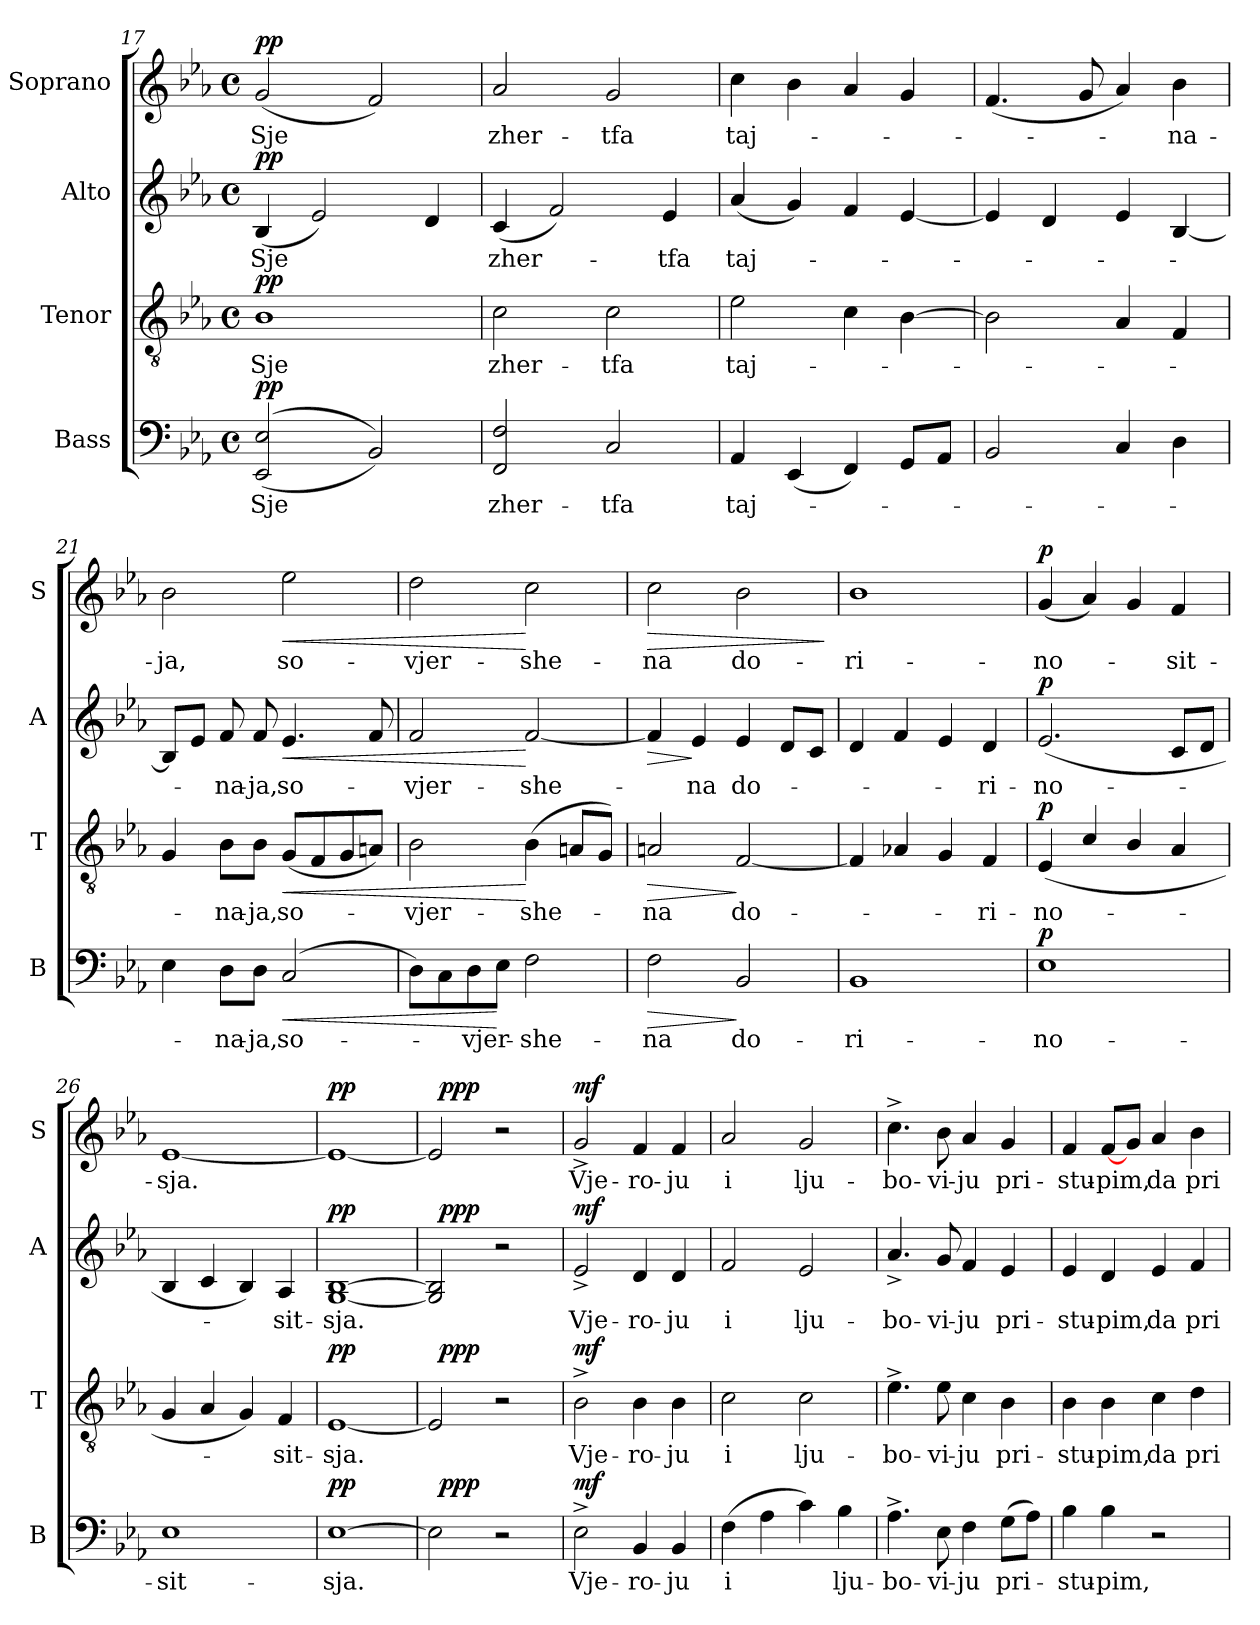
**kern	**text	**dynam	**kern	**text	**dynam	**kern	**text	**dynam	**kern	**text	**dynam
*part4	*part4	*part4	*part3	*part3	*part3	*part2	*part2	*part2	*part1	*part1	*part1
*staff4	*staff4	*staff4	*staff3	*staff3	*staff3	*staff2	*staff2	*staff2	*staff1	*staff1	*staff1
*I"Bass	*	*	*I"Tenor	*	*	*I"Alto	*	*	*I"Soprano	*	*
*I'B	*	*	*I'T	*	*	*I'A	*	*	*I'S	*	*
*clefF4	*	*	*clefGv2	*	*	*clefG2	*	*	*clefG2	*	*
*k[b-e-a-]	*	*	*k[b-e-a-]	*	*	*k[b-e-a-]	*	*	*k[b-e-a-]	*	*
*E-:	*	*	*E-:	*	*	*E-:	*	*	*E-:	*	*
*M4/4	*	*	*M4/4	*	*	*M4/4	*	*	*M4/4	*	*
*met(c)	*	*	*met(c)	*	*	*met(c)	*	*	*met(c)	*	*
=17	=17	=17	=17	=17	=17	=17	=17	=17	=17	=17	=17
!	!	!LO:DY:a	!	!	!LO:DY:a	!	!	!LO:DY:a	!	!	!LO:DY:a
((2EE-/ 2E-/	Sje	pp	1B-	Sje	pp	(4B-/	Sje	pp	(2g/	Sje	pp
.	.	.	.	.	.	2e-/)	.	.	.	.	.
2BB-/))	.	.	.	.	.	.	.	.	2f/)	.	.
.	.	.	.	.	.	4d/	.	.	.	.	.
=18	=18	=18	=18	=18	=18	=18	=18	=18	=18	=18	=18
2FF/ 2F/	zher-	.	2c\	zher-	.	(4c/	zher-	.	2a-/	zher-	.
.	.	.	.	.	.	2f/)	.	.	.	.	.
2C/	-tfa	.	2c\	-tfa	.	.	.	.	2g/	-tfa	.
.	.	.	.	.	.	4e-/	-tfa	.	.	.	.
!!LO:PB:g=z
=19	=19	=19	=19	=19	=19	=19	=19	=19	=19	=19	=19
4AA-/	taj-	.	2e-\	taj-	.	(4a-/	taj-	.	4cc\	taj-	.
(4EE-/	.	.	.	.	.	4g/)	.	.	4b-\	.	.
4FF/)	.	.	4c\	.	.	4f/	.	.	4a-/	.	.
8GG/L	.	.	[4B-\	.	.	[4e-/	.	.	4g/	.	.
8AA-/J	.	.	.	.	.	.	.	.	.	.	.
=20	=20	=20	=20	=20	=20	=20	=20	=20	=20	=20	=20
2BB-/	.	.	2B-\]	.	.	4e-/]	.	.	(4.f/	.	.
.	.	.	.	.	.	4d/	.	.	.	.	.
.	.	.	.	.	.	.	.	.	8g/	.	.
4C/	.	.	4A-/	.	.	4e-/	.	.	4a-/)	.	.
4D\	.	.	4F/	.	.	[4B-/	.	.	4b-\	-na-	.
=21	=21	=21	=21	=21	=21	=21	=21	=21	=21	=21	=21
4E-\	.	.	4G/	.	.	8B-/L]	.	.	2b-\	-ja,	.
.	.	.	.	.	.	8e-/J	.	.	.	.	.
8D\L	-na-	.	8B-\L	-na-	.	8f/	-na-	.	.	.	.
8D\J	-ja,	.	8B-\J	-ja,	.	8f/	-ja,	.	.	.	.
!	!	!LO:HP:b	!	!	!LO:HP:b	!	!	!LO:HP:b	!	!	!LO:HP:b
(2C/	so-	<	(8G/L	so-	<	4.e-/	so-	<	2ee-\	so-	<
.	.	.	8F/	.	.	.	.	.	.	.	.
.	.	.	8G/	.	.	.	.	.	.	.	.
.	.	.	8An/J)	.	.	8f/	.	.	.	.	.
=22	=22	=22	=22	=22	=22	=22	=22	=22	=22	=22	=22
8D\L)	.	.	2B-\	-vjer-	.	2f/	-vjer-	.	2dd\	-vjer-	.
8C\	.	.	.	.	.	.	.	.	.	.	.
8D\	-vjer-	.	.	.	.	.	.	.	.	.	.
8E-\J	.	[	.	.	.	.	.	.	.	.	.
2F\	-she-	.	(4B-\	-she-	[	[2f/	-she-	[	2cc\	-she-	[
.	.	.	8An/L	.	.	.	.	.	.	.	.
.	.	.	8G/J)	.	.	.	.	.	.	.	.
!!LO:LB:g=z
=23	=23	=23	=23	=23	=23	=23	=23	=23	=23	=23	=23
!	!	!LO:HP:b	!	!	!LO:HP:b	!	!	!LO:HP:b	!	!	!LO:HP:b
2F\	-na	>	2An/	-na	>	4f/]	.	>	2cc\	-na	>
.	.	.	.	.	.	4e-/	-na	]	.	.	.
2BB-/	do-	]	[2F/	do-	]	4e-/	do-	.	2b-\	do-	.
.	.	.	.	.	.	8d/L	.	.	.	.	.
.	.	.	.	.	.	8c/J	.	.	.	.	.
.	.	.	.	.	.	.	.	.	.	.	]
=24	=24	=24	=24	=24	=24	=24	=24	=24	=24	=24	=24
1BB-	-ri-	.	4F/]	.	.	4d/	.	.	1b-	-ri-	.
.	.	.	4A-X/	.	.	4f/	.	.	.	.	.
.	.	.	4G/	.	.	4e-/	.	.	.	.	.
.	.	.	4F/	-ri-	.	4d/	-ri-	.	.	.	.
=25	=25	=25	=25	=25	=25	=25	=25	=25	=25	=25	=25
!	!	!LO:DY:a	!	!	!LO:DY:a	!	!	!LO:DY:a	!	!	!LO:DY:a
1E-	-no-	p	(4E-/	-no-	p	(2.e-/	-no-	p	(4g/	-no-	p
.	.	.	4c/	.	.	.	.	.	4a-/)	.	.
.	.	.	4B-/	.	.	.	.	.	4g/	.	.
.	.	.	4A-/	.	.	8c/L	.	.	4f/	-sit-	.
.	.	.	.	.	.	8d/J	.	.	.	.	.
=26	=26	=26	=26	=26	=26	=26	=26	=26	=26	=26	=26
1E-	-sit-	.	4G/	.	.	4B-/	.	.	[1e-	-sja.	.
.	.	.	4A-/	.	.	4c/	.	.	.	.	.
.	.	.	4G/)	.	.	4B-/)	.	.	.	.	.
.	.	.	4F/	-sit-	.	4A-/	-sit-	.	.	.	.
=27	=27	=27	=27	=27	=27	=27	=27	=27	=27	=27	=27
!	!	!LO:DY:a	!	!	!LO:DY:a	!	!	!LO:DY:a	!	!	!LO:DY:a
[1E-	-sja.	pp	[1E-	-sja.	pp	[1G [1B-	-sja.	pp	1e-_	.	pp
=28	=28	=28	=28	=28	=28	=28	=28	=28	=28	=28	=28
*^	*	*	*^	*	*	*^	*	*	*^	*	*
2E-\]	32ryy	.	.	2E-/]	32ryy	.	.	2G/] 2B-/]	32ryy	.	.	2e-/]	32ryy	.	.
!	!	!	!LO:DY:a	!	!	!	!LO:DY:a	!	!	!	!LO:DY:a	!	!	!	!LO:DY:a
.	2ryy	.	ppp	.	2ryy	.	ppp	.	2ryy	.	ppp	.	2ryy	.	ppp
2r	.	.	.	2r	.	.	.	2r	.	.	.	2r	.	.	.
.	4...ryy	.	.	.	4...ryy	.	.	.	4...ryy	.	.	.	4...ryy	.	.
!!LO:PB:g=z
=29!	=29!	=29!	=29!	=29!	=29!	=29!	=29!	=29!	=29!	=29!	=29!	=29!	=29!	=29!	=29!
!	!	!	!	!	!	!	!	!	!	!	!	!LO:TX:a:B:t=piú mosso	!	!	!
!	!	!	!LO:DY:b	!	!	!	!LO:DY:b	!	!	!	!LO:DY:b	!	!	!	!LO:DY:b
*v	*v	*	*	*	*	*	*	*v	*v	*	*	*v	*v	*	*
*	*	*	*v	*v	*	*	*	*	*	*	*	*
2E-^>\	Vje-	mf	2B-^>\	Vje-	mf	2e-^>/	Vje-	mf	2g^>/	Vje-	mf
4BB-/	-ro-	.	4B-\	-ro-	.	4d/	-ro-	.	4f/	-ro-	.
4BB-/	-ju	.	4B-\	-ju	.	4d/	-ju	.	4f/	-ju	.
=30	=30	=30	=30	=30	=30	=30	=30	=30	=30	=30	=30
(4F\	i	.	2c\	i	.	2f/	i	.	2a-/	i	.
4A-\	.	.	.	.	.	.	.	.	.	.	.
4c\)	.	.	2c\	lju-	.	2e-/	lju-	.	2g/	lju-	.
4B-\	lju-	.	.	.	.	.	.	.	.	.	.
=31	=31	=31	=31	=31	=31	=31	=31	=31	=31	=31	=31
4.A-^>\	-bo-	.	4.e-^>\	-bo-	.	4.a-^>/	-bo-	.	4.cc^>\	-bo-	.
8E-\	-vi-	.	8e-\	-vi-	.	8g/	-vi-	.	8b-\	-vi-	.
4F\	-ju	.	4c\	-ju	.	4f/	-ju	.	4a-/	-ju	.
(8G\L	pri-	.	4B-\	pri-	.	4e-/	pri-	.	4g/	pri-	.
8A-\J)	.	.	.	.	.	.	.	.	.	.	.
=32	=32	=32	=32	=32	=32	=32	=32	=32	=32	=32	=32
4B-\	-stu-	.	4B-\	-stu-	.	4e-/	-stu-	.	4f/	-stu-	.
4B-\	-pim,	.	4B-\	-pim,	.	4d/	-pim,	.	[8f/L	-pim,	.
.	.	.	.	.	.	.	.	.	8g/J	.	.
2r	.	.	4c\	da	.	4e-/	da	.	4a-/	da	.
.	.	.	4d\	pri-	.	4f/	pri-	.	4b-\	pri-	.
=	=	=	=	=	=	=	=	=	=	=	=
*-	*-	*-	*-	*-	*-	*-	*-	*-	*-	*-	*-
